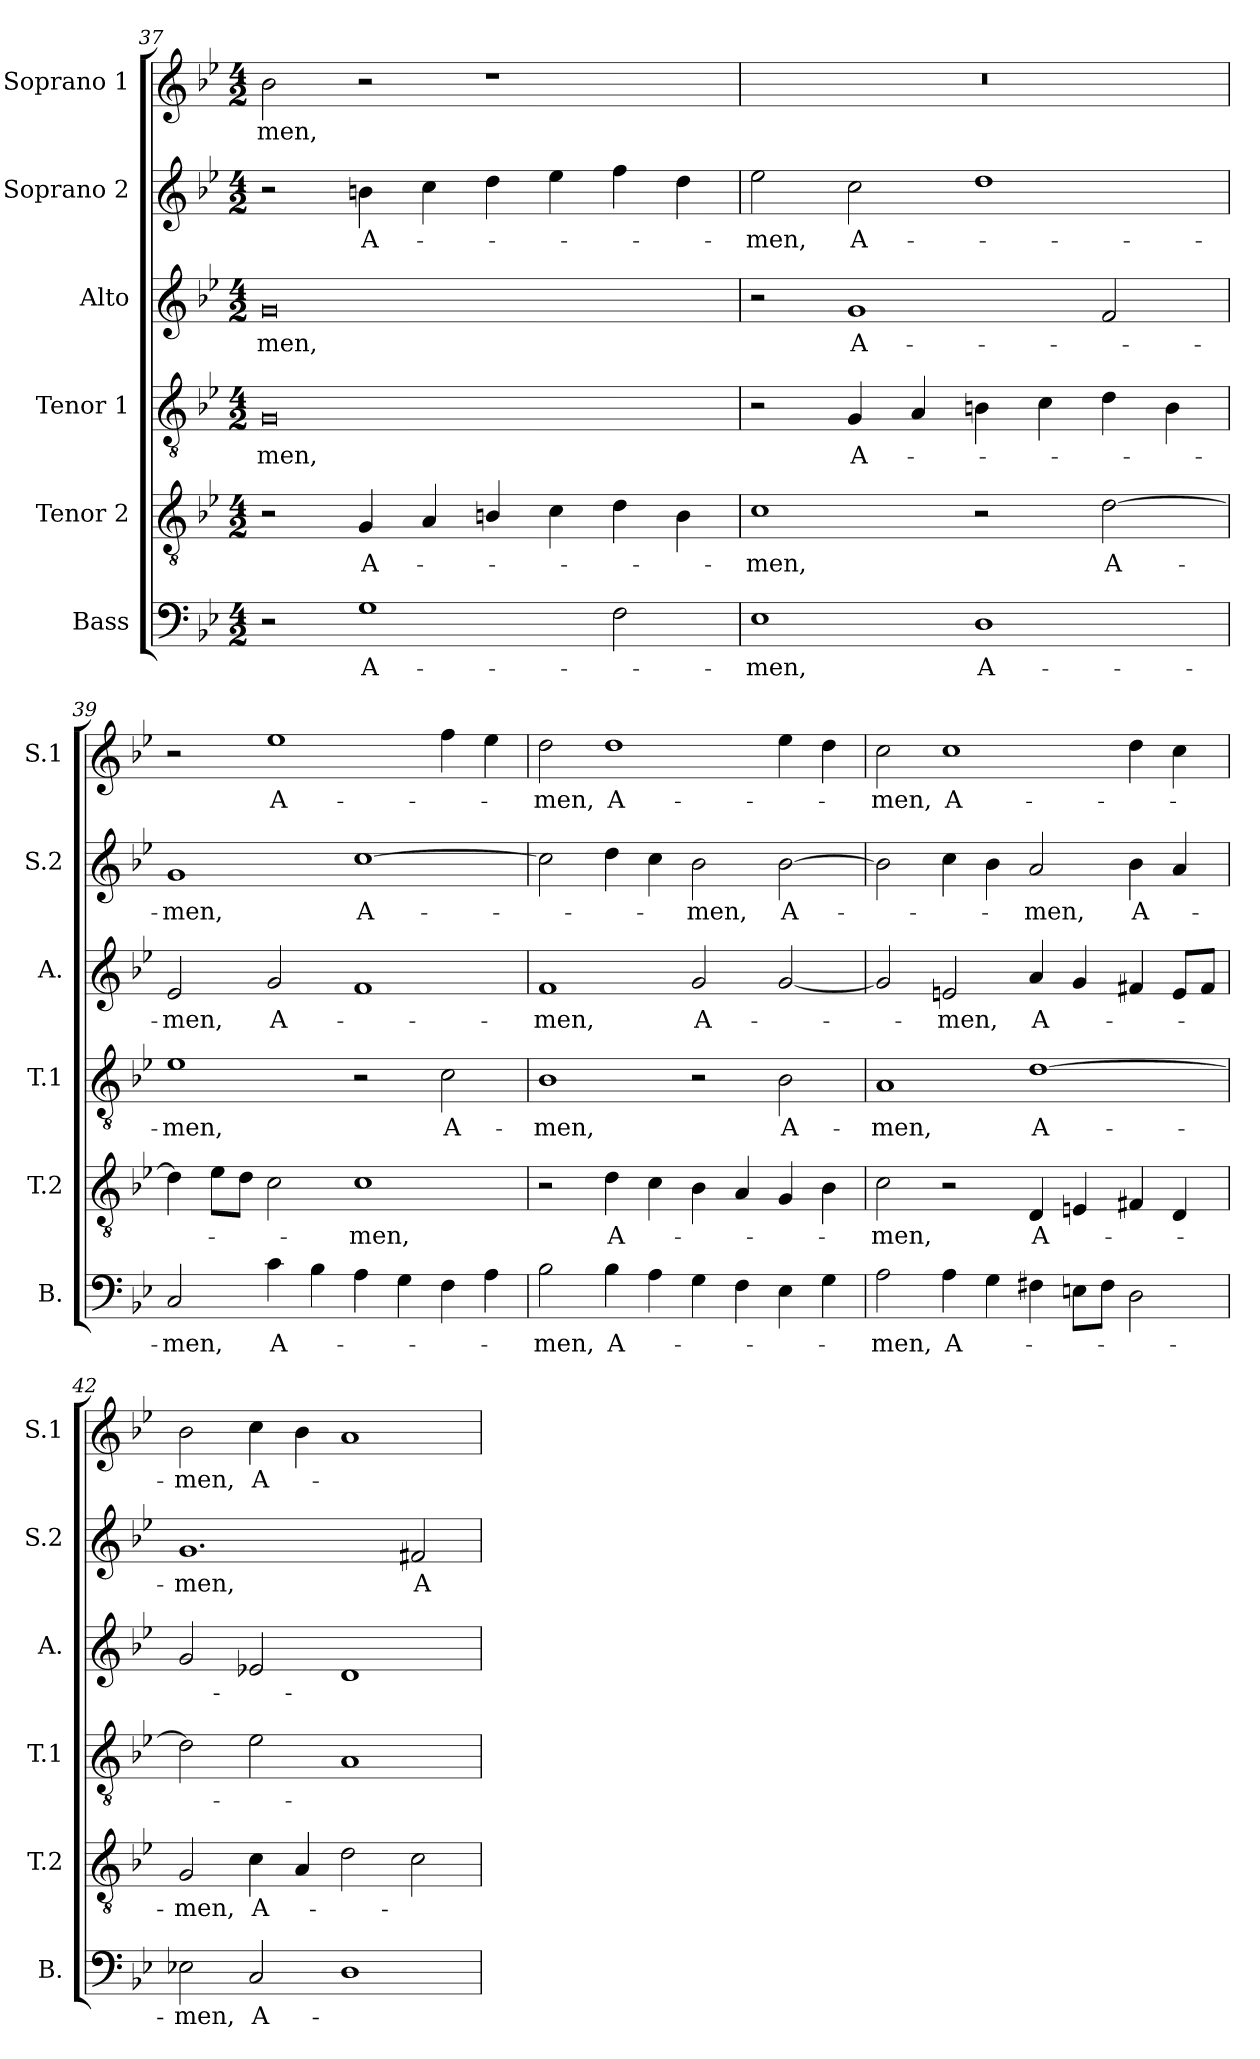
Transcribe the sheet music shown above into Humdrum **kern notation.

**kern	**text	**kern	**text	**kern	**text	**kern	**text	**kern	**text	**kern	**text
*part6	*part6	*part5	*part5	*part4	*part4	*part3	*part3	*part2	*part2	*part1	*part1
*staff6	*staff6	*staff5	*staff5	*staff4	*staff4	*staff3	*staff3	*staff2	*staff2	*staff1	*staff1
*I"Bass	*	*I"Tenor 2	*	*I"Tenor 1	*	*I"Alto	*	*I"Soprano 2	*	*I"Soprano 1	*
*I'B.	*	*I'T.2	*	*I'T.1	*	*I'A.	*	*I'S.2	*	*I'S.1	*
*clefF4	*	*clefGv2	*	*clefGv2	*	*clefG2	*	*clefG2	*	*clefG2	*
*	*	*ITrd7c12	*	*ITrd7c12	*	*	*	*	*	*	*
*k[b-e-]	*	*k[b-e-]	*	*k[b-e-]	*	*k[b-e-]	*	*k[b-e-]	*	*k[b-e-]	*
*B-:	*	*B-:	*	*B-:	*	*B-:	*	*B-:	*	*B-:	*
*M4/2	*	*M4/2	*	*M4/2	*	*M4/2	*	*M4/2	*	*M4/2	*
=37	=37	=37	=37	=37	=37	=37	=37	=37	=37	=37	=37
!	!	!	!	!	!LO:LY:b	!	!LO:LY:b	!	!	!	!LO:LY:b
2r	.	2r	.	0GG	-men,	0g	-men,	2r	.	2b-\	-men,
!	!LO:LY:b	!	!LO:LY:b	!	!	!	!	!	!LO:LY:b	!	!
1G	A-	4GG/	A-	.	.	.	.	4bn\	A-	2r	.
.	.	4AA/	.	.	.	.	.	4cc\	.	.	.
.	.	4BBn/	.	.	.	.	.	4dd\	.	1r	.
.	.	4C\	.	.	.	.	.	4ee-\	.	.	.
2F\	.	4D\	.	.	.	.	.	4ff\	.	.	.
.	.	4BB\	.	.	.	.	.	4dd\	.	.	.
!!LO:PB:g=z
=38	=38	=38	=38	=38	=38	=38	=38	=38	=38	=38	=38
!	!LO:LY:b	!	!LO:LY:b	!	!	!	!	!	!LO:LY:b	!LO:N:vis=1	!
1E-	-men,	1C	-men,	2r	.	2r	.	2ee-\	-men,	0r	.
!	!	!	!	!	!LO:LY:b	!	!LO:LY:b	!	!LO:LY:b	!	!
.	.	.	.	4GG/	A-	1g	A-	2cc\	A-	.	.
.	.	.	.	4AA/	.	.	.	.	.	.	.
!	!LO:LY:b	!	!	!	!	!	!	!	!	!	!
1D	A-	2r	.	4BBn\	.	.	.	1dd	.	.	.
.	.	.	.	4C\	.	.	.	.	.	.	.
!	!	!	!LO:LY:b	!	!	!	!	!	!	!	!
.	.	[>2D\	A-	4D\	.	2f/	.	.	.	.	.
.	.	.	.	4BB\	.	.	.	.	.	.	.
=39	=39	=39	=39	=39	=39	=39	=39	=39	=39	=39	=39
!	!LO:LY:b	!	!	!	!LO:LY:b	!	!LO:LY:b	!	!LO:LY:b	!	!
2C/	-men,	4D\]	.	1E-	-men,	2e-/	-men,	1g	-men,	2r	.
.	.	8E-\L	.	.	.	.	.	.	.	.	.
.	.	8D\J	.	.	.	.	.	.	.	.	.
!	!LO:LY:b	!	!	!	!	!	!LO:LY:b	!	!	!	!LO:LY:b
4c\	A-	2C\	.	.	.	2g/	A-	.	.	1ee-	A-
4B-\	.	.	.	.	.	.	.	.	.	.	.
!	!	!	!LO:LY:b	!	!	!	!	!	!LO:LY:b	!	!
4A\	.	1C	-men,	2r	.	1f	.	[>1cc	A-	.	.
4G\	.	.	.	.	.	.	.	.	.	.	.
!	!	!	!	!	!LO:LY:b	!	!	!	!	!	!
4F\	.	.	.	2C\	A-	.	.	.	.	4ff\	.
4A\	.	.	.	.	.	.	.	.	.	4ee-\	.
=40	=40	=40	=40	=40	=40	=40	=40	=40	=40	=40	=40
!	!LO:LY:b	!	!	!	!LO:LY:b	!	!LO:LY:b	!	!	!	!LO:LY:b
2B-\	-men,	2r	.	1BB-	-men,	1f	-men,	2cc\]	.	2dd\	-men,
!	!LO:LY:b	!	!LO:LY:b	!	!	!	!	!	!	!	!LO:LY:b
4B-\	A-	4D\	A-	.	.	.	.	4dd\	.	1dd	A-
4A\	.	4C\	.	.	.	.	.	4cc\	.	.	.
!	!	!	!	!	!	!	!LO:LY:b	!	!LO:LY:b	!	!
4G\	.	4BB-\	.	2r	.	2g/	A-	2b-\	-men,	.	.
4F\	.	4AA/	.	.	.	.	.	.	.	.	.
!	!	!	!	!	!LO:LY:b	!	!	!	!LO:LY:b	!	!
4E-\	.	4GG/	.	2BB-\	A-	[<2g/	.	[>2b-\	A-	4ee-\	.
4G\	.	4BB-\	.	.	.	.	.	.	.	4dd\	.
!!LO:LB:g=z
=41	=41	=41	=41	=41	=41	=41	=41	=41	=41	=41	=41
!	!LO:LY:b	!	!LO:LY:b	!	!LO:LY:b	!	!	!	!	!	!LO:LY:b
2A\	-men,	2C\	-men,	1AA	-men,	2g/]	.	2b-\]	.	2cc\	-men,
!	!LO:LY:b	!	!	!	!	!	!LO:LY:b	!	!	!	!LO:LY:b
4A\	A-	2r	.	.	.	2en/	-men,	4cc\	.	1cc	A-
4G\	.	.	.	.	.	.	.	4b-\	.	.	.
!	!	!	!LO:LY:b	!	!LO:LY:b	!	!LO:LY:b	!	!LO:LY:b	!	!
4F#X\	.	4DD/	A-	[>1D	A-	4a/	A-	2a/	-men,	.	.
8En\L	.	4EEn/	.	.	.	4g/	.	.	.	.	.
8F#\J	.	.	.	.	.	.	.	.	.	.	.
!	!	!	!	!	!	!	!	!	!LO:LY:b	!	!
2D\	.	4FF#X/	.	.	.	4f#X/	.	4b-\	A-	4dd\	.
.	.	4DD/	.	.	.	8e/L	.	4a/	.	4cc\	.
.	.	.	.	.	.	8f#/J	.	.	.	.	.
=42	=42	=42	=42	=42	=42	=42	=42	=42	=42	=42	=42
!	!LO:LY:b	!	!LO:LY:b	!	!	!	!	!	!LO:LY:b	!	!LO:LY:b
2E-X\	-men,	2GG/	-men,	2D\]	.	2g/	.	1.g	-men,	2b-\	-men,
!	!LO:LY:b	!	!LO:LY:b	!	!	!	!	!	!	!	!LO:LY:b
2C/	A-	4C\	A-	2E-\	.	2e-X/	.	.	.	4cc\	A-
.	.	4AA/	.	.	.	.	.	.	.	4b-\	.
1D	.	2D\	.	1AA	.	1d	.	.	.	1a	.
!	!	!	!	!	!	!	!	!	!LO:LY:b	!	!
.	.	2C\	.	.	.	.	.	2f#X/	A-	.	.
=	=	=	=	=	=	=	=	=	=	=	=
*-	*-	*-	*-	*-	*-	*-	*-	*-	*-	*-	*-
